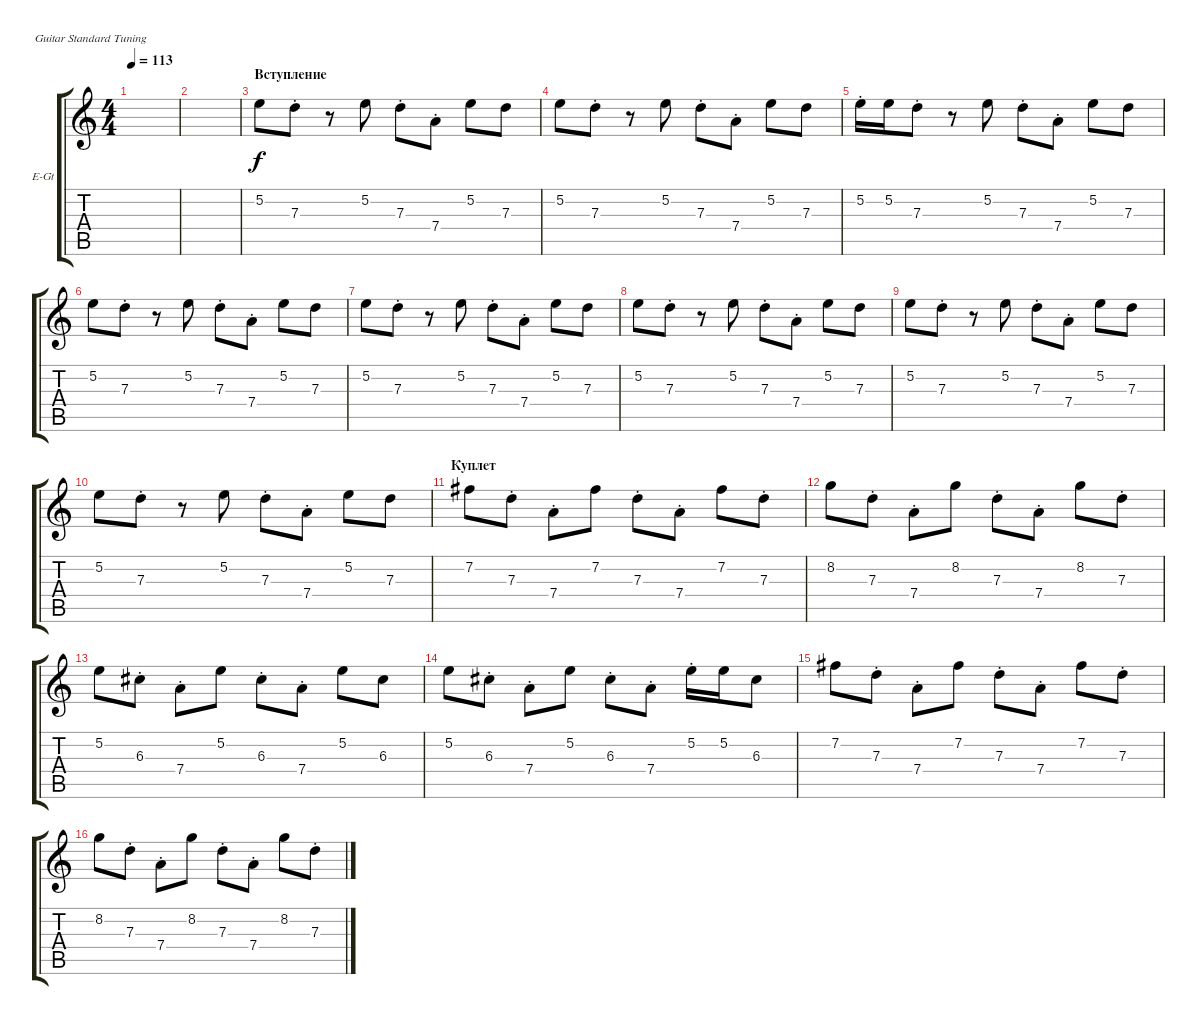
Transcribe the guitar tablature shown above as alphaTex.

\defaultSystemsLayout 4
\bracketExtendMode groupsimilarinstruments
\firstSystemTrackNameOrientation horizontal
\otherSystemsTrackNameOrientation horizontal
\track ("Г. Каспарян " "E-Gt") {instrument electricguitarclean}
\staff {score tabs}
\tuning (E4 B3 G3 D3 A2 E2)
\ts (4 4)
\tempo 113
\clef g2
\ks c
|
|
\section ("" "Вступление")
5.2.8 7.3{st}.8 r.8 5.2.8 7.3{st}.8 7.4{st}.8 5.2.8 7.3.8 |
5.2.8 7.3{st}.8 r.8 5.2.8 7.3{st}.8 7.4{st}.8 5.2.8 7.3.8 |
5.2{st}.16 5.2.16 7.3{st}.8 r.8 5.2.8 7.3{st}.8 7.4{st}.8 5.2.8 7.3.8 |
5.2.8 7.3{st}.8 r.8 5.2.8 7.3{st}.8 7.4{st}.8 5.2.8 7.3.8 |
5.2.8 7.3{st}.8 r.8 5.2.8 7.3{st}.8 7.4{st}.8 5.2.8 7.3.8 |
5.2.8 7.3{st}.8 r.8 5.2.8 7.3{st}.8 7.4{st}.8 5.2.8 7.3.8 |
5.2.8 7.3{st}.8 r.8 5.2.8 7.3{st}.8 7.4{st}.8 5.2.8 7.3.8 |
5.2.8 7.3{st}.8 r.8 5.2.8 7.3{st}.8 7.4{st}.8 5.2.8 7.3.8 |
\section ("" "Куплет")
7.2.8 7.3{st}.8 7.4{st}.8 7.2.8 7.3{st}.8 7.4{st}.8 7.2.8 7.3{st}.8 |
8.2.8 7.3{st}.8 7.4{st}.8 8.2.8 7.3{st}.8 7.4{st}.8 8.2.8 7.3{st}.8 |
5.2.8 6.3{st}.8 7.4{st}.8 5.2.8 6.3{st}.8 7.4{st}.8 5.2.8 6.3.8 |
5.2.8 6.3{st}.8 7.4{st}.8 5.2.8 6.3{st}.8 7.4{st}.8 5.2{st}.16 5.2.16 6.3.8 |
7.2.8 7.3{st}.8 7.4{st}.8 7.2.8 7.3{st}.8 7.4{st}.8 7.2.8 7.3{st}.8 |
8.2.8 7.3{st}.8 7.4{st}.8 8.2.8 7.3{st}.8 7.4{st}.8 8.2.8 7.3{st}.8
